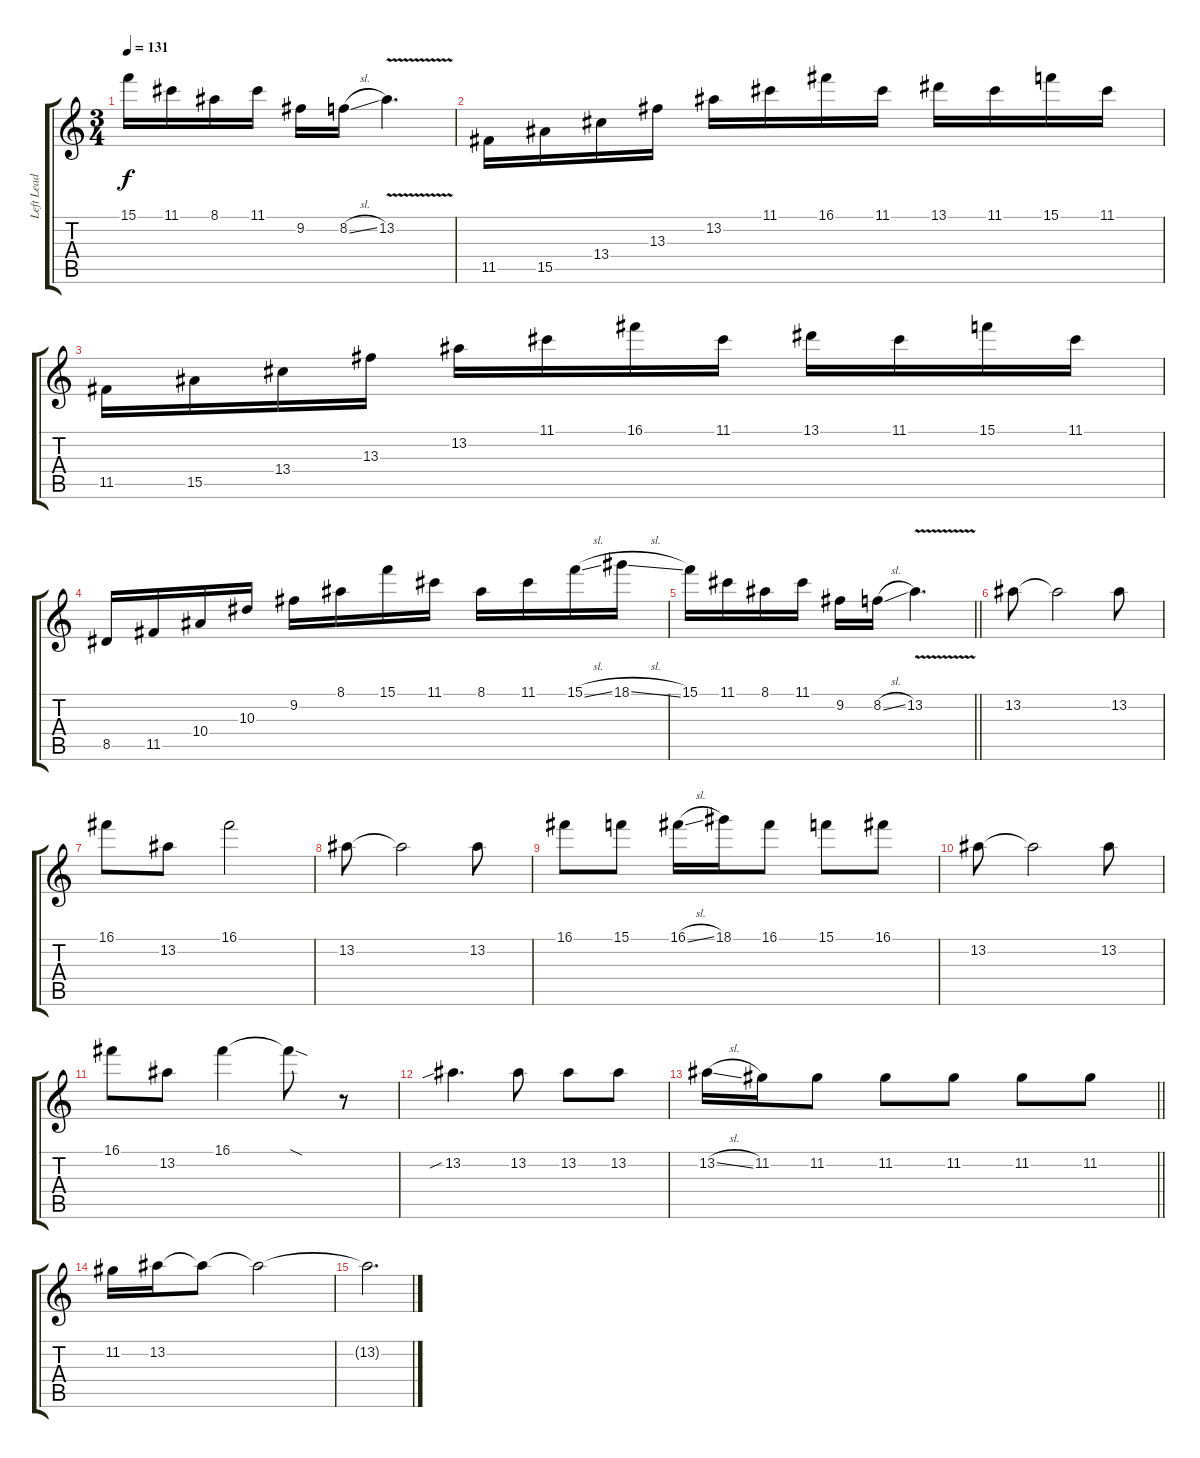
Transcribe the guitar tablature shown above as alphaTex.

\track ("Left Lead" "Left Lead") {instrument distortionguitar}
\staff {score tabs}
\tuning (D4 A3 F3 C3 G2 C2) {hide}
\ts (3 4)
\tempo 131
\clef g2
\ks c
15.1.16{dy f} 11.1.16 8.1.16 11.1.16 9.2.16 8.2{sl}.16 13.2{v}.4{d} |
11.5.16 15.5.16 13.4.16 13.3.16 13.2.16 11.1.16 16.1.16 11.1.16 13.1.16 11.1.16 15.1.16 11.1.16 |
11.5.16 15.5.16 13.4.16 13.3.16 13.2.16 11.1.16 16.1.16 11.1.16 13.1.16 11.1.16 15.1.16 11.1.16 |
8.5.16 11.5.16 10.4.16 10.3.16 9.2.16 8.1.16 15.1.16 11.1.16 8.1.16 11.1.16 15.1{sl}.16 18.1{sl}.16 |
\barLineRight lightlight
15.1.16 11.1.16 8.1.16 11.1.16 9.2.16 8.2{sl}.16 13.2{v}.4{d} |
\section ("" "")
13.2.8 13.2{t}.2 13.2.8 |
16.1.8 13.2.8 16.1.2 |
13.2.8 13.2{t}.2 13.2.8 |
16.1.8 15.1.8 16.1{sl}.16 18.1.16 16.1.8 15.1.8 16.1.8 |
13.2.8 13.2{t}.2 13.2.8 |
16.1.8 13.2.8 16.1.4 16.1{sod t}.8 r.8 |
13.2{sib}.4{d} 13.2.8 13.2.8 13.2.8 |
\barLineRight lightlight
13.2{sl}.16 11.2.16 11.2.8 11.2.8 11.2.8 11.2.8 11.2.8 |
\section ("" "")
11.2.16 13.2.16 13.2{t}.8{volume 0} 13.2{t}.2 |
13.2{t}.2{d}
